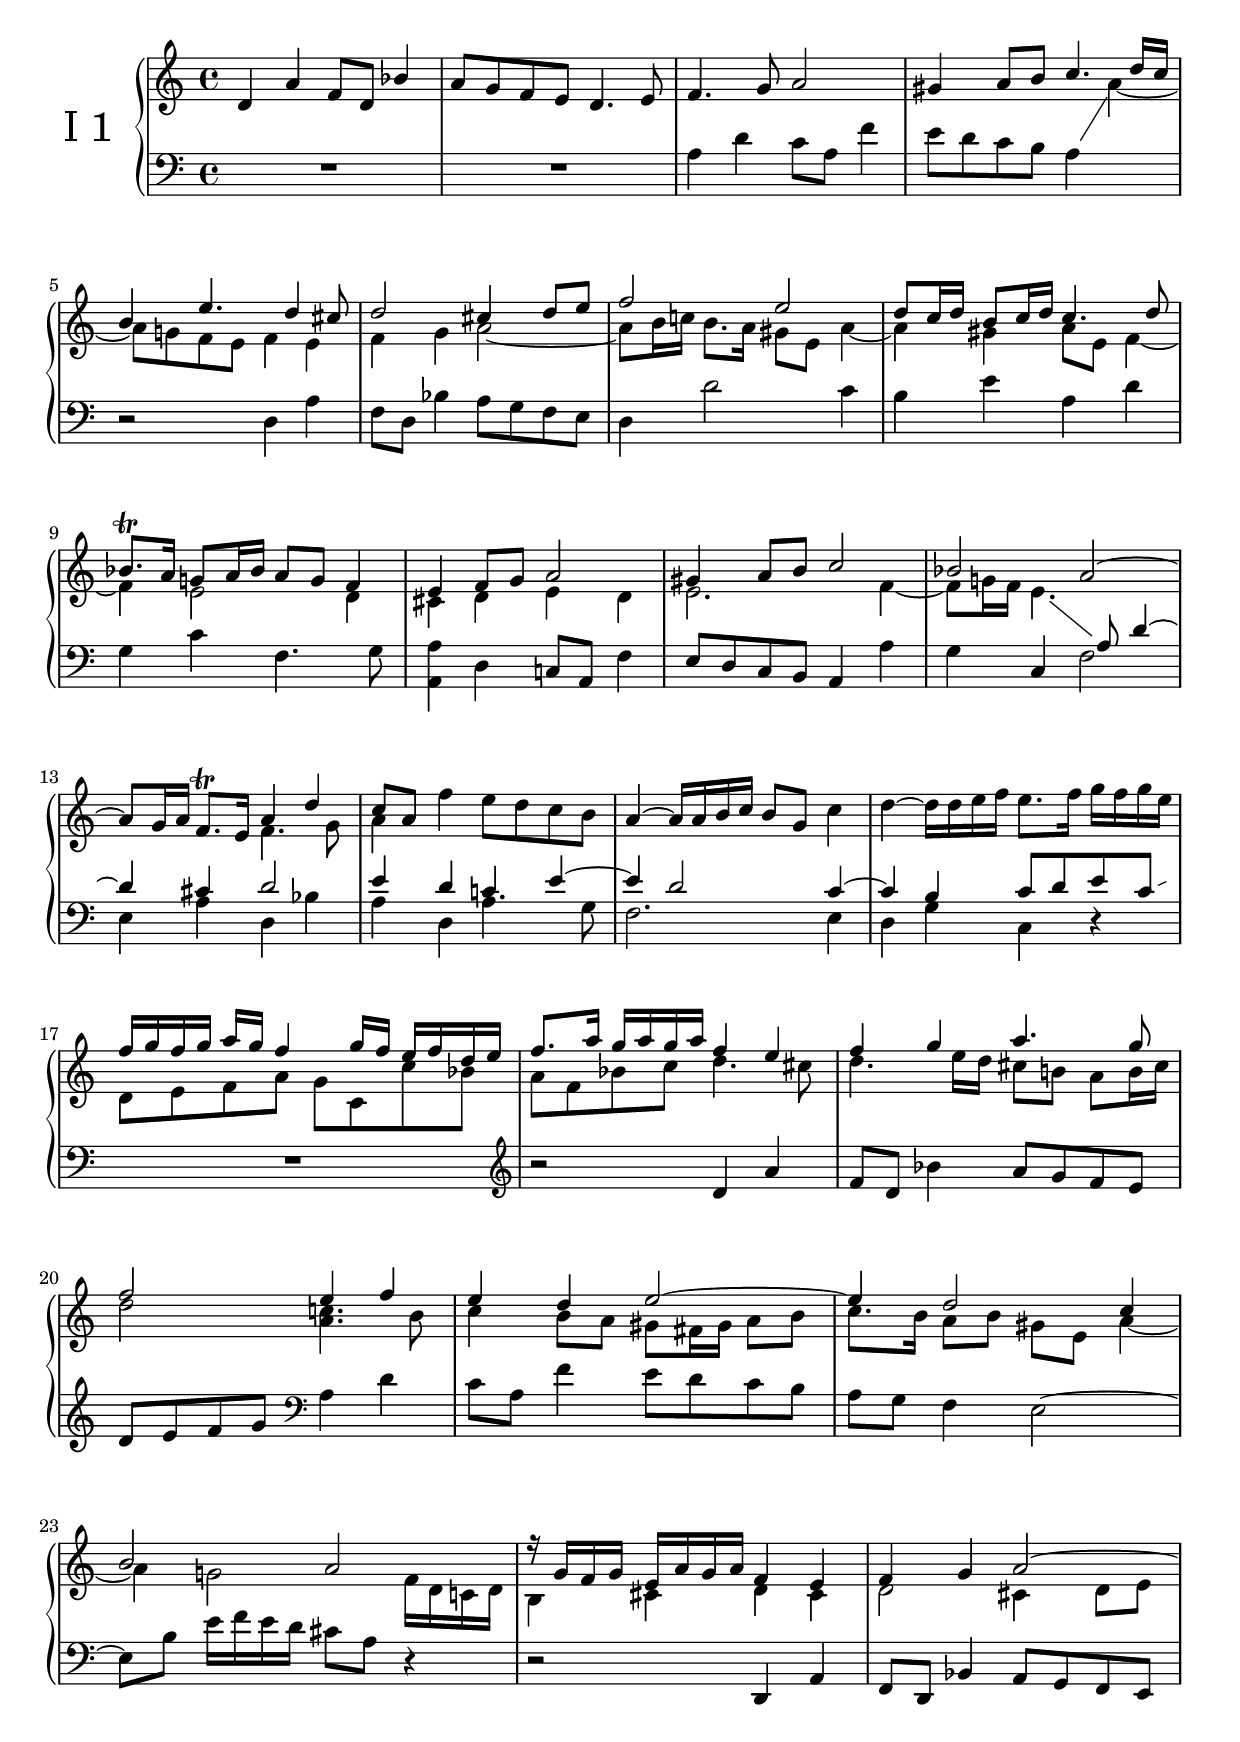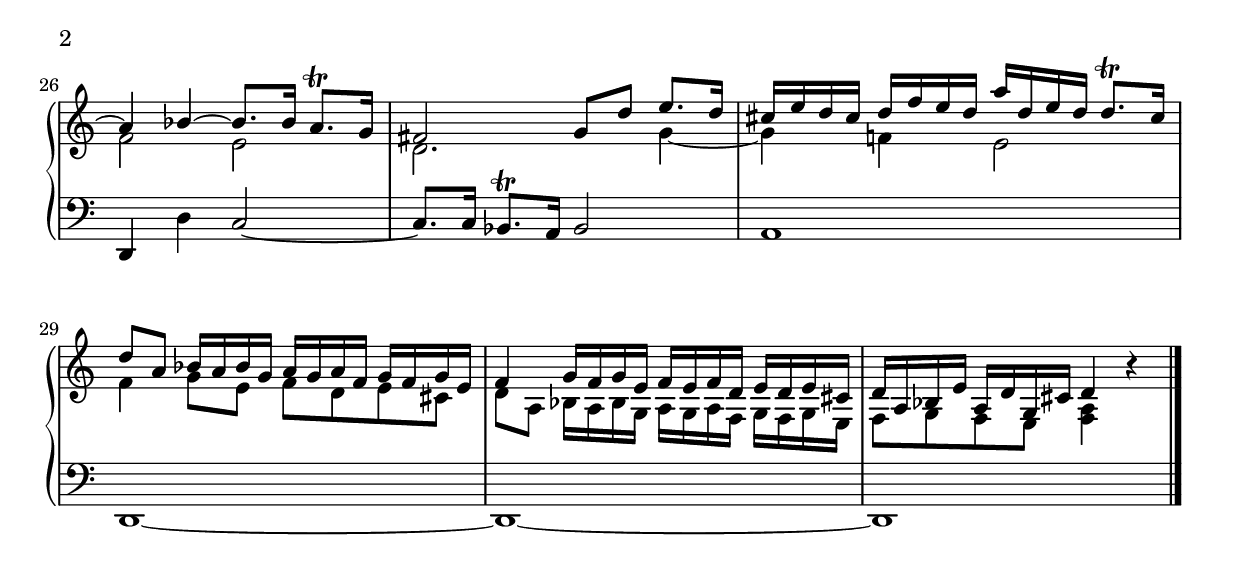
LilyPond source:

\header { tagline = "" }

sopri = \relative c' {
	d4 a' f8 d bes'4 | 
	a8 g f e d4. e8 |
	f4. g8 a2 |
	gis4 a8 b c4. d16 c | 
	b4 e4. d4 cis8 |
	d2 cis4 d8 e |
	f2 e |
	d8 c16 d b8 c16 d c4. d8 |
	bes8.\trill a16 g8 a16 bes a8 g f4 |
	e4 f8 g a2 |
	gis4  a8 b c2 |
	bes2 a2~ | a8 g16 a f8.\trill e16 
	
	<<
	\relative c'
	{
		
		a'4 d |
		c8 a \stemNeutral f'4 e8 d c b |
	}\\
	\relative c'
	{
		f4. g8 |
		a4
	}
	>>
	\stemNeutral
	a4 ~ a16 a b c b8 g c4 |
	d4 ~d16 d e  f e8. f16 g f g e |
	\stemUp
	f g f g a g f4 g16 f e f d e |
	f8. a16 g a g a f4 e |
	f g a4. g8 |
	f2 e4 f |
	e d e2~ |
	e4 d2 c4 |
	b2 a |
	r16 g f g e a g a f4 e |
	f g a2 ~|
	a4 bes ~ bes8. bes16 a8.\trill g16 |
	fis2 g8 d' e8. d16 |
	cis e d cis d f e d a' d, e d d8.\trill cis16 |
	d8 a bes16 a bes g a g a f g f g e |
	f4 g16 f g e f e f d e d e cis |
	d a bes e a, d g, cis d4 \oneVoice r4 |
}
altoi = \relative c' 
{
	\showStaffSwitch
	s1 |
	s1 |
	\change Staff = "down" \voiceOne
	\stemNeutral
	a4 d c8 a f'4 |
	e8 d c b a4 \change Staff = "up" \voiceTwo a'~ |
	a8 g f e f4 e |
	f g a2 ~ |
	a8 b16 c b8. a16 gis8 e a4~|
	a gis a8 e f4~ |
	f e2 d4 |
	cis  d e d | 
	e2. f4 ~ |
	f8 g16 f e4. \change Staff = "down" \voiceOne a,8 d4~ |
	d4 cis d2 |
	e4 d c e~ |
	e d2 c4~ |
	c b4 c8 d e c |
	\change Staff = "up" \voiceTwo
	d e f  a g c,  c' bes |
	a f bes c d4. cis8 |
	d4. e16  d cis8 b a b16 cis |
	d2 <c a>4. b8 c4 b8 a gis fis16 gis a8 b |
	c8. b16 a8 b gis e a4~ |
	a g2 f16 d c d |
	b4 cis d cis |
	d2 cis4 d8 e |
	f2 e  |
	d2. g4 ~ |
	g f e2 |
	f4 g8 e f d e cis |
	d a bes16 a bes g a g a f g f g e |
	f8 g f e << f4 a4 >> s4
}
bassi = \relative c
{
	\clef bass
	R1 |
	R1 |
	s1 |
	s1 |
	r2 d4 a' |
	f8 d bes'4 a8 g f e |
	d4 d'2 c4 |
	b e a, d |
	g, c4 f,4. g8 |
	<a a,>4 d, c8 a f'4  |
	e8 d c b a4 a' |
	g  c, f2 |
	e4 a d, bes' |
	a d, a'4. g8 |
	f2. e4 |
	
	d g \stemDown c, \stemNeutral r4 |

	R1 |
	\clef treble
	r2 d'4 a' |
	f8 d bes'4 a8 g f e |
	d e f g \clef bass a,4 d |
	c8 a f'4 e8 d c b |
	a g f4 e2 ~ |
	e8 b' e16 f e d cis8 a r4 |
	r2 d,,4 a' |
	f8 d bes'4 a8 g f e |
	d4 d' c2~|
	c8. c16 bes8.\trill a16 bes2 |
	a1 |
	d,1 ~ |
	d1 ~ |
	d1 \bar "|."
}

\include "merge.ly"
\score
{

	\new PianoStaff <<
		\accidentalStyle "piano"

		\set PianoStaff.instrumentName = # "Ⅰ 1"
		\new Staff = "up" << { \sopri } \\ {\altoi} >>
		\new Staff = "down" { \bassi }
	>>
	\layout { \context { \PianoStaff \override InstrumentName #'font-size = #5  }
		\context { \Staff \consists #merge-rests-engraver }
		\context { \Staff \consists #merge-mmrests-engraver } }
	\midi {\tempo 4=100}
}